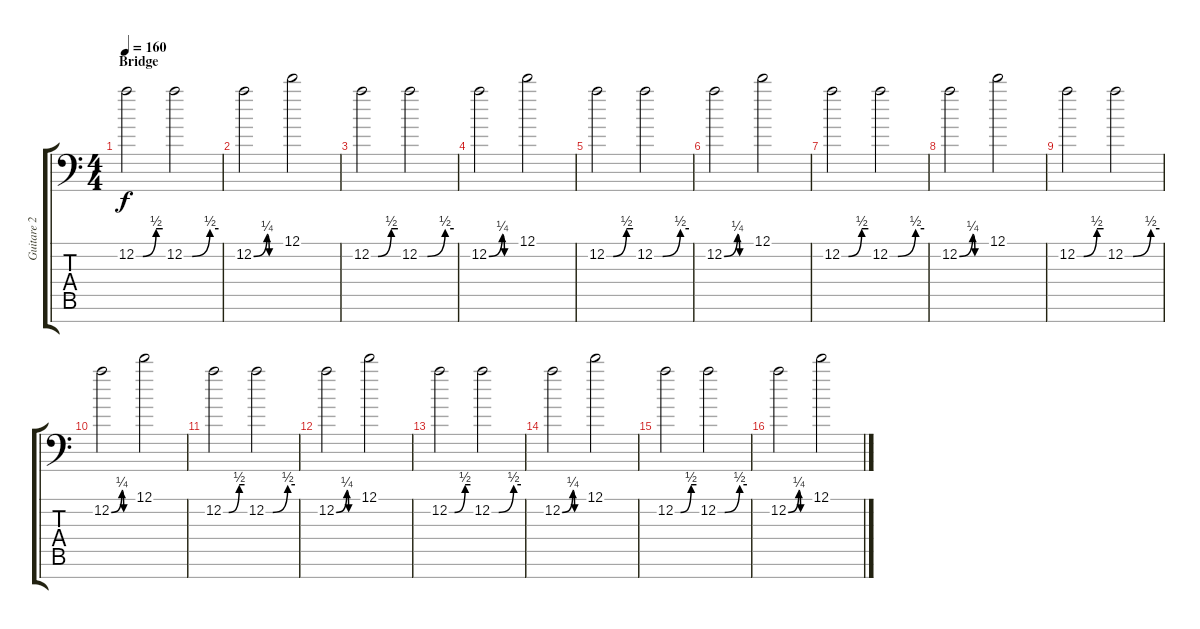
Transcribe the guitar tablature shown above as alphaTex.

\track ("Guitare 2" "Guitare 2") {instrument distortionguitar}
\staff {score tabs}
\tuning (D4 A3 F3 C3 G2 D2 A1) {hide}
\ts (4 4)
\section ("" "Bridge")
\tempo 160
\clef f4
\ks c
12.2{be (custom 0 0 15 0 45 2 60 2)}.2{dy f} 12.2{be (custom 0 0 14 0 45 2 60 2)}.2 |
12.2{be (custom 0 0 30 1 35 0 60 0)}.2 12.1.2 |
12.2{be (custom 0 0 15 0 45 2 60 2)}.2 12.2{be (custom 0 0 14 0 45 2 60 2)}.2 |
12.2{be (custom 0 0 30 1 35 0 60 0)}.2 12.1.2 |
12.2{be (custom 0 0 15 0 45 2 60 2)}.2 12.2{be (custom 0 0 14 0 45 2 60 2)}.2 |
12.2{be (custom 0 0 30 1 35 0 60 0)}.2 12.1.2 |
12.2{be (custom 0 0 15 0 45 2 60 2)}.2 12.2{be (custom 0 0 14 0 45 2 60 2)}.2 |
12.2{be (custom 0 0 30 1 35 0 60 0)}.2 12.1.2 |
12.2{be (custom 0 0 15 0 45 2 60 2)}.2 12.2{be (custom 0 0 14 0 45 2 60 2)}.2 |
12.2{be (custom 0 0 30 1 35 0 60 0)}.2 12.1.2 |
12.2{be (custom 0 0 15 0 45 2 60 2)}.2 12.2{be (custom 0 0 14 0 45 2 60 2)}.2 |
12.2{be (custom 0 0 30 1 35 0 60 0)}.2 12.1.2 |
12.2{be (custom 0 0 15 0 45 2 60 2)}.2 12.2{be (custom 0 0 14 0 45 2 60 2)}.2 |
12.2{be (custom 0 0 30 1 35 0 60 0)}.2 12.1.2 |
12.2{be (custom 0 0 15 0 45 2 60 2)}.2 12.2{be (custom 0 0 14 0 45 2 60 2)}.2 |
12.2{be (custom 0 0 30 1 35 0 60 0)}.2 12.1.2
